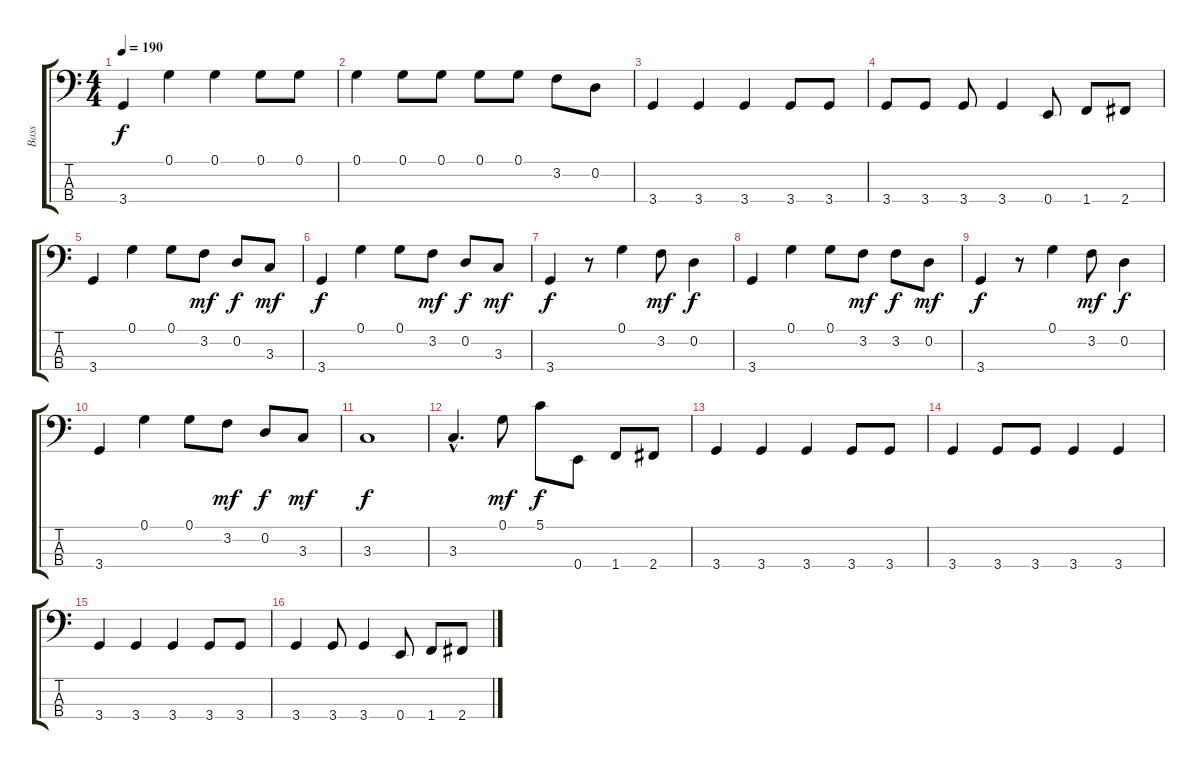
\track ("Bass" "Bass") {instrument electricbassfinger}
\staff {score tabs}
\tuning (G2 D2 A1 E1) {hide}
\ts (4 4)
\tempo 190
\clef f4
\ks c
3.4.4{dy f} 0.1.4 0.1.4 0.1.8 0.1.8 |
0.1.4 0.1.8 0.1.8 0.1.8 0.1.8 3.2.8 0.2.8 |
3.4.4 3.4.4 3.4.4 3.4.8 3.4.8 |
3.4.8 3.4.8 3.4.8 3.4.4 0.4.8 1.4.8 2.4.8 |
3.4.4 0.1.4 0.1.8 3.2.8{dy mf} 0.2.8{dy f} 3.3.8{dy mf} |
3.4.4{dy f} 0.1.4 0.1.8 3.2.8{dy mf} 0.2.8{dy f} 3.3.8{dy mf} |
3.4.4{dy f} r.8 0.1.4 3.2.8{dy mf} 0.2.4{dy f} |
3.4.4 0.1.4 0.1.8 3.2.8{dy mf} 3.2.8{dy f} 0.2.8{dy mf} |
3.4.4{dy f} r.8 0.1.4 3.2.8{dy mf} 0.2.4{dy f} |
3.4.4 0.1.4 0.1.8 3.2.8{dy mf} 0.2.8{dy f} 3.3.8{dy mf} |
3.3.1{dy f} |
3.3{hac}.4{d} 0.1.8{dy mf} 5.1.8{dy f} 0.4.8 1.4.8 2.4.8 |
3.4.4 3.4.4 3.4.4 3.4.8 3.4.8 |
3.4.4 3.4.8 3.4.8 3.4.4 3.4.4 |
3.4.4 3.4.4 3.4.4 3.4.8 3.4.8 |
3.4.4 3.4.8 3.4.4 0.4.8 1.4.8 2.4.8
